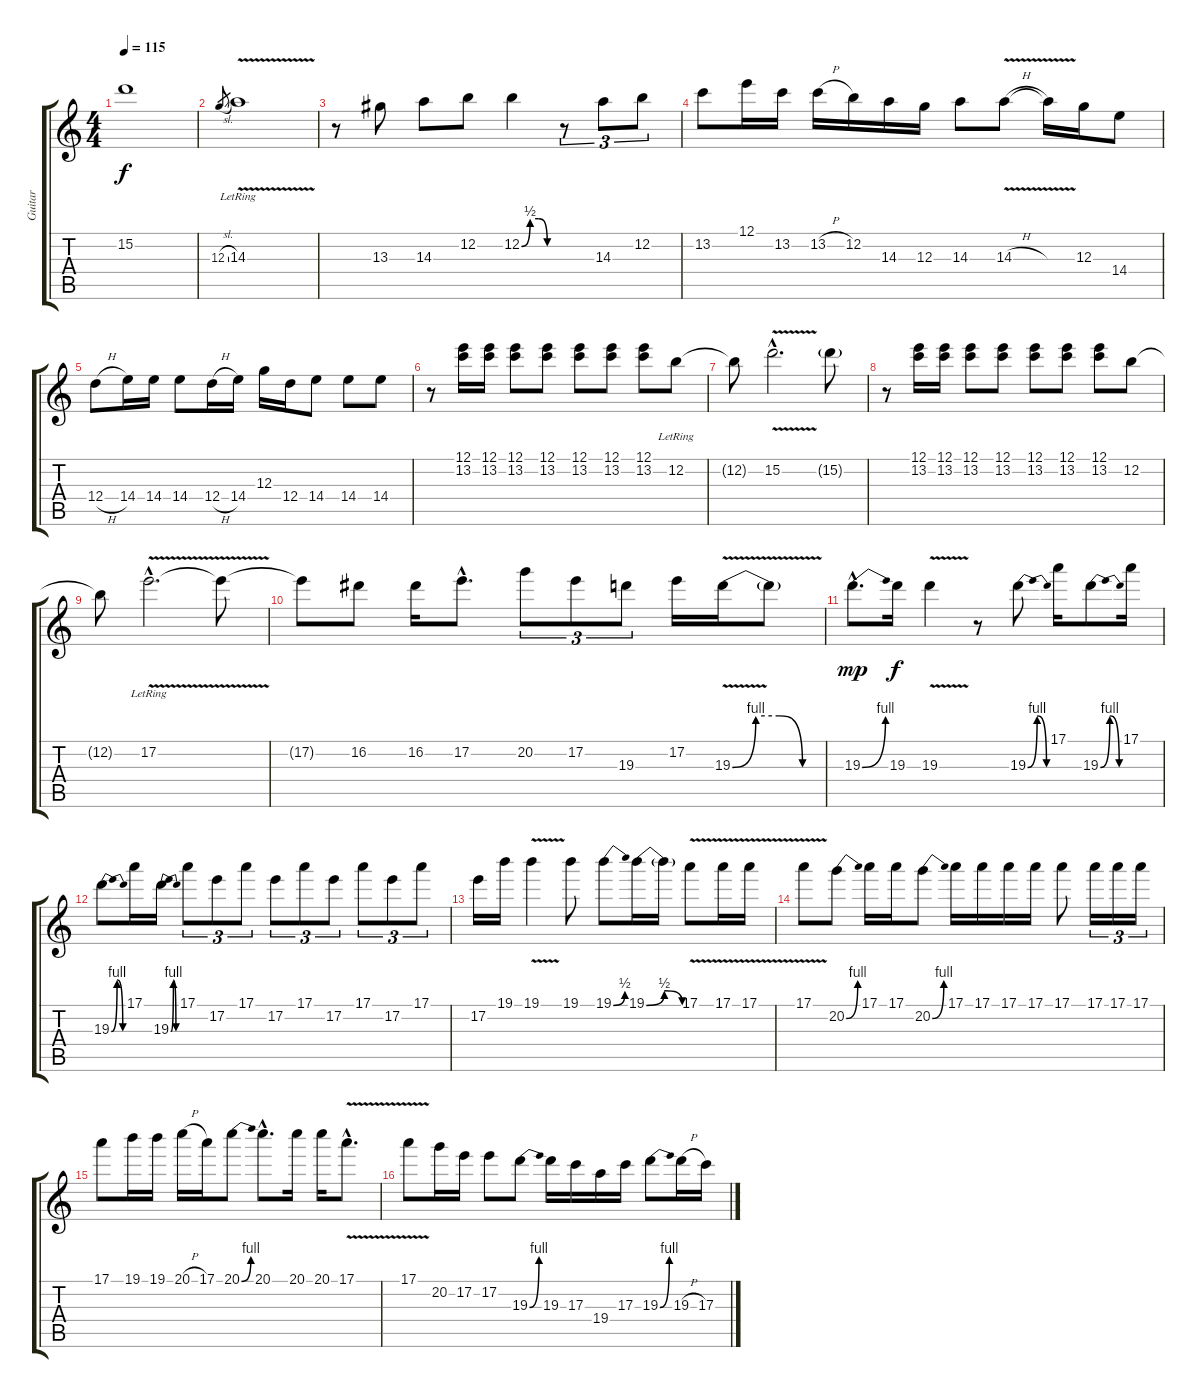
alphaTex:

\track ("Guitar" "Guitar") {instrument distortionguitar}
\staff {score tabs}
\tuning (E4 B3 G3 D3 A2 E2) {hide}
\ts (4 4)
\tempo 115
\clef g2
\ks c
15.2{t}.1{dy f} |
12.3{sl}.8{gr} 14.3{v lr}.1 |
r.8 13.3.8 14.3.8 12.2.8 12.2{be (custom 0 0 15 2 30 2 45 0 60 0)}.4 r.8{tu (3 2)} 14.3.8{tu (3 2)} 12.2.8{tu (3 2)} |
13.2.8 12.1.16 13.2.16 13.2{h}.16 12.2.16 14.3.16 12.3.16 14.3.8 14.3{v h}.8 14.3{t}.16 12.3.16 14.4.8 |
12.4{h}.8 14.4.16 14.4.16 14.4.8 12.4{h}.16 14.4.16 12.3.16 12.4.16 14.4.8 14.4.8 14.4.8 |
r.8 (12.1 13.2).16 (12.1 13.2).16 (12.1 13.2).8 (12.1 13.2).8 (12.1 13.2).8 (12.1 13.2).8 (12.1 13.2).8 12.2{lr}.8 |
12.2{t}.8 15.2{v hac}.2{d} 15.2{g}.8 |
r.8 (12.1 13.2).16 (12.1 13.2).16 (12.1 13.2).8 (12.1 13.2).8 (12.1 13.2).8 (12.1 13.2).8 (12.1 13.2).8 12.2.8 |
12.2{t}.8 17.2{v hac lr}.2{d} 17.2{t}.8 |
17.2{t}.8 16.2.8 16.2.16 17.2{hac}.8{d} 20.2.8{tu (3 2)} 17.2.8{tu (3 2)} 19.3.8{tu (3 2)} 17.2.16 19.3{be (custom 0 0 15 4 30 4 45 0 60 0) v}.16 19.3{t}.8 |
19.3{be (bend 0 0 60 4) hac}.8{d dy mp} 19.3.16{dy f} 19.3{v}.4 r.8 19.3{be (bendrelease 0 0 15 4 40 4 60 0)}.8 17.1.16 19.3{be (bendrelease 0 0 15 4 40 4 60 0)}.8 17.1.16 |
19.3{be (bendrelease 0 0 15 4 40 4 60 0)}.8 17.1.16 19.3{be (bendrelease 0 0 15 4 40 4 60 0)}.16 17.1.8{tu (3 2)} 17.2.8{tu (3 2)} 17.1.8{tu (3 2)} 17.2.8{tu (3 2)} 17.1.8{tu (3 2)} 17.2.8{tu (3 2)} 17.1.8{tu (3 2)} 17.2.8{tu (3 2)} 17.1.8{tu (3 2)} |
17.2.16 19.1.16 19.1{v}.4 19.1.8 19.1{be (bend 0 0 60 2)}.8 19.1{be (bendrelease 0 0 30 2 50 2 60 0)}.16 19.1{t}.16 17.1{v}.8 17.1{v}.16 17.1{v}.16 |
17.1{v}.8 20.2{be (bend 0 0 60 4)}.8 17.1.16 17.1.16 20.2{be (bend 0 0 60 4)}.8 17.1.16 17.1.16 17.1.16 17.1.16 17.1.8 17.1.16{tu (3 2)} 17.1.16{tu (3 2)} 17.1.16{tu (3 2)} |
17.1.8 19.1.16 19.1.16 20.1{h}.16 17.1.16 20.1{be (bend 0 0 60 4)}.8 20.1{hac}.8{d} 20.1.16 20.1.16 17.1{v hac}.8{d} |
17.1{v}.8 20.2.16 17.2.16 17.2.8 19.3{be (bend 0 0 60 4)}.8 19.3.16 17.3.16 19.4.16 17.3.16 19.3{be (bend 0 0 60 4)}.8 19.3{h}.16 17.3.16
